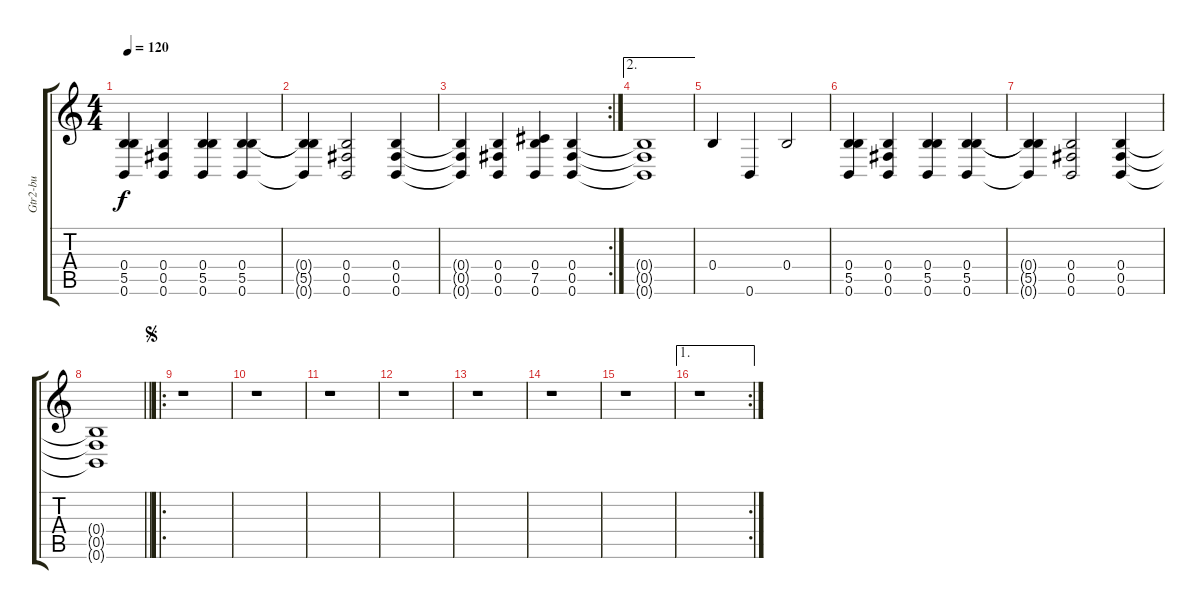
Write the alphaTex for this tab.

\track ("Gtr2-bu" "Gtr2-bu") {mute instrument acousticguitarsteel}
\staff {score tabs}
\tuning (Eb4 B3 Gb3 B2 Gb2 B1) {hide}
\ts (4 4)
\tempo 120
\clef g2
\ks c
(0.4 5.5 0.6).4{dy f} (0.4 0.5 0.6).4 (0.4 5.5 0.6).4 (0.4 5.5 0.6).4 |
(0.4{t} 5.5{t} 0.6{t}).4 (0.4 0.5 0.6).2 (0.4 0.5 0.6).4 |
\rc 2
(0.4{t} 0.5{t} 0.6{t}).4 (0.4 0.5 0.6).4 (0.4 7.5 0.6).4 (0.4 0.5 0.6).4 |
\ae 2
(0.4{t} 0.5{t} 0.6{t}).1 |
0.4.4 0.6.4 0.4.2 |
(0.4 5.5 0.6).4 (0.4 0.5 0.6).4 (0.4 5.5 0.6).4 (0.4 5.5 0.6).4 |
(0.4{t} 5.5{t} 0.6{t}).4 (0.4 0.5 0.6).2 (0.4 0.5 0.6).4 |
\barLineRight lightlight
(0.4{t} 0.5{t} 0.6{t}).1 |
\ro
\jump segno
r.1 |
r.1 |
r.1 |
r.1 |
r.1 |
r.1 |
r.1 |
\ae 1
\rc 2
r.1
